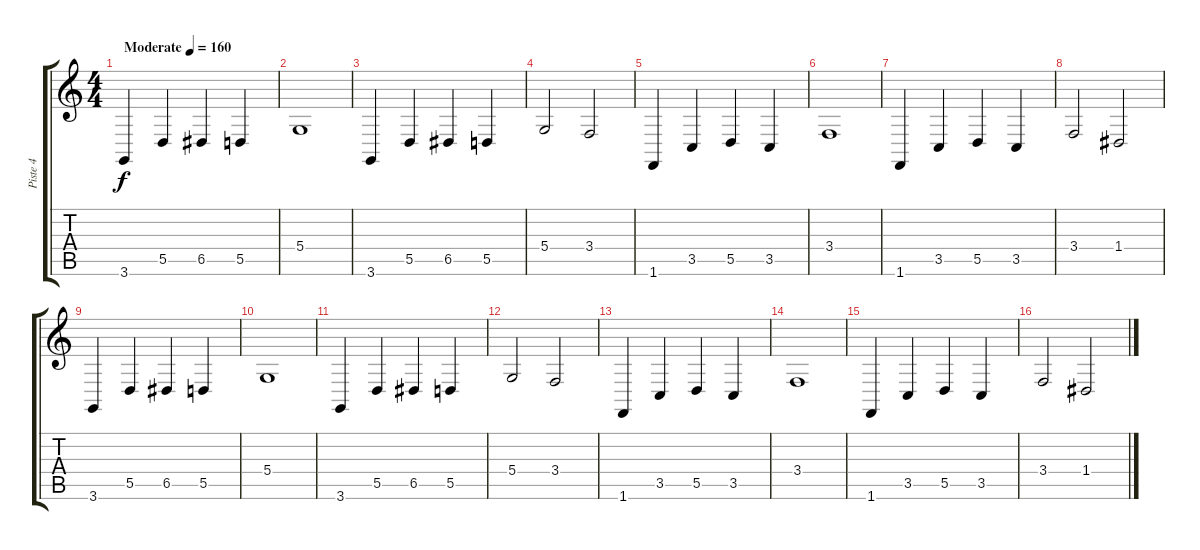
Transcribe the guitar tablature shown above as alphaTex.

\track ("Piste 4" "Piste 4") {instrument fx7echoes}
\staff {score tabs}
\tuning (E4 B3 G3 D3 A2 E2) {hide}
\ts (4 4)
\tempo (160 "Moderate")
\clef g2
\ks c
3.6.4{dy f instrument fx7echoes} 5.5.4 6.5.4 5.5.4 |
5.4.1 |
3.6.4 5.5.4 6.5.4 5.5.4 |
5.4.2 3.4.2 |
1.6.4 3.5.4 5.5.4 3.5.4 |
3.4.1 |
1.6.4 3.5.4 5.5.4 3.5.4 |
3.4.2 1.4.2 |
3.6.4 5.5.4 6.5.4 5.5.4 |
5.4.1 |
3.6.4 5.5.4 6.5.4 5.5.4 |
5.4.2 3.4.2 |
1.6.4 3.5.4 5.5.4 3.5.4 |
3.4.1 |
1.6.4 3.5.4 5.5.4 3.5.4 |
3.4.2 1.4.2
